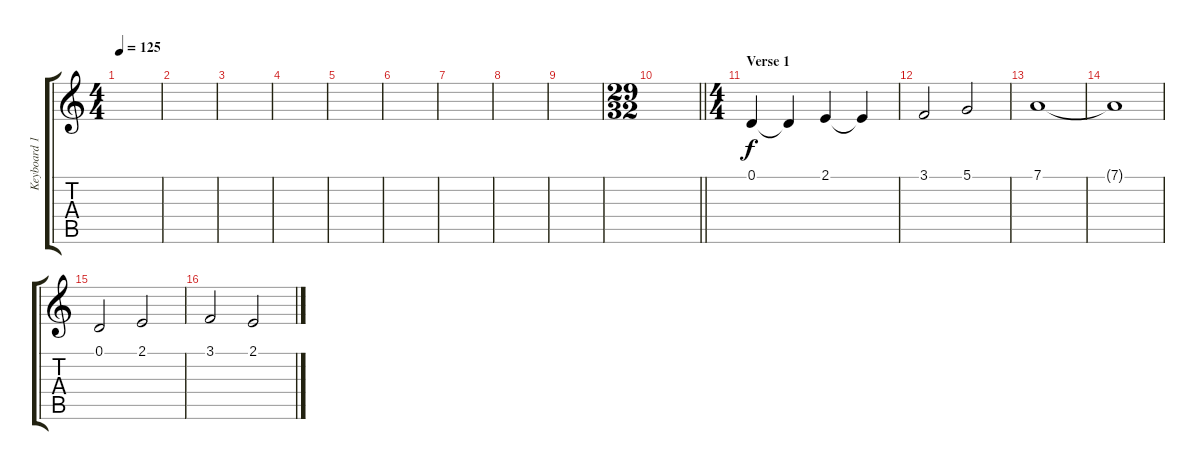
\track ("Keyboard 1" "Keyboard 1") {instrument acousticgrandpiano}
\staff {score tabs}
\tuning (D4 A3 F3 C3 G2 D2) {hide}
\ts (4 4)
\tempo 125
\clef g2
\ks c
|
|
|
|
|
|
|
|
|
\ts (29 32)
\barLineRight lightlight
|
\ts (4 4)
\section ("" "Verse 1")
0.1.4{volume 12 instrument stringensemble1} 0.1{t}.4 2.1.4 2.1{t}.4 |
3.1.2 5.1.2 |
7.1.1 |
7.1{t}.1 |
0.1.2 2.1.2 |
3.1.2 2.1.2
